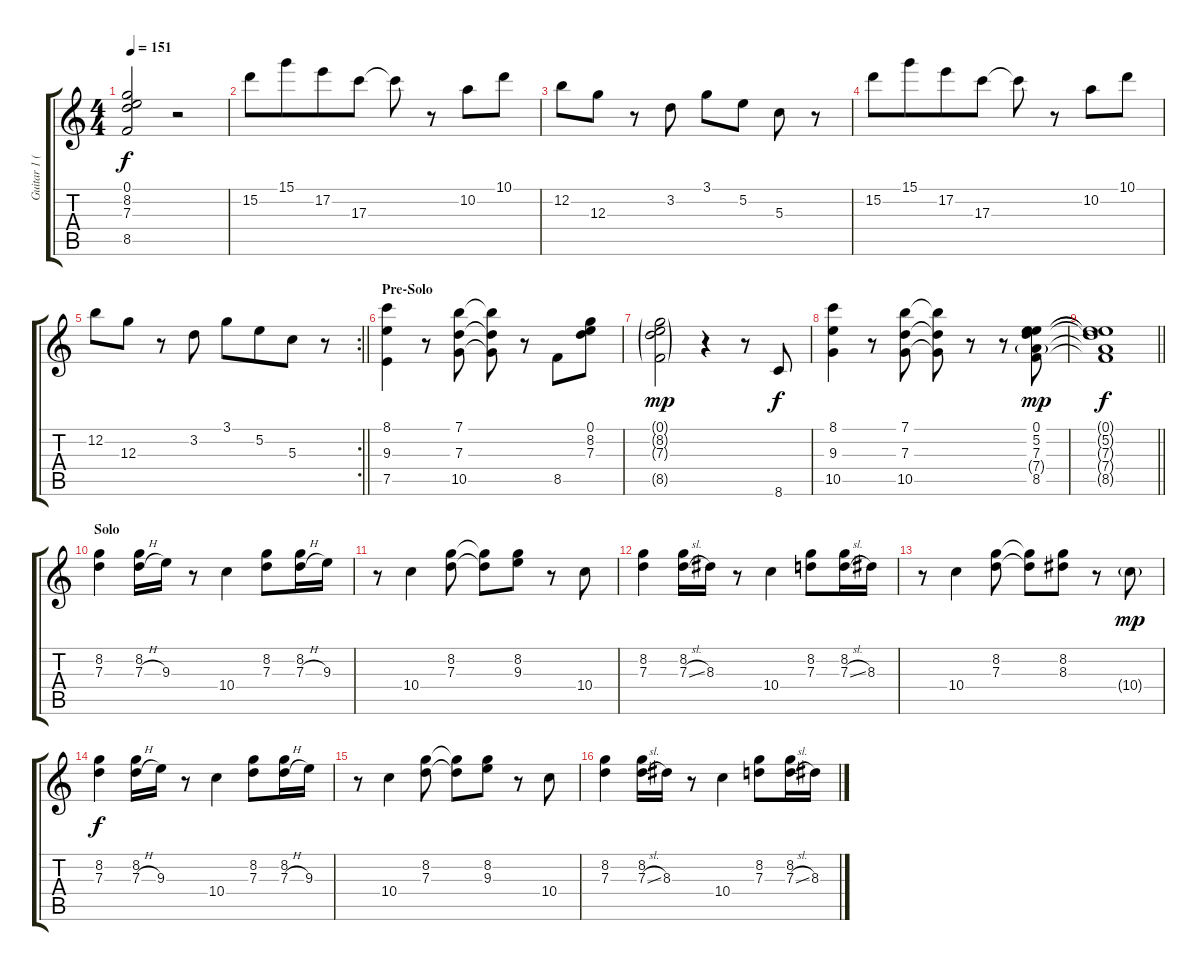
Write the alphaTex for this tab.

\track ("Guitar 1 (Delay/Echo)" "Guitar 1 (") {instrument electricguitarclean}
\staff {score tabs}
\tuning (E4 B3 G3 D3 A2 E2) {hide}
\ts (4 4)
\tempo 151
\clef g2
\ks c
(0.1{t} 8.2{t} 7.3{t} 8.5{t}).2{dy f beam Up} r.2 |
15.2.8 15.1.8{beam merge} 17.2.8 17.3.8 17.3{t}.8 r.8 10.2.8{beam merge} 10.1.8 |
12.2.8 12.3.8 r.8 3.2.8 3.1.8 5.2.8 5.3.8 r.8 |
15.2.8 15.1.8{beam merge} 17.2.8 17.3.8 17.3{t}.8 r.8 10.2.8 10.1.8 |
\rc 2
\barLineRight lightlight
12.2.8 12.3.8 r.8 3.2.8 3.1.8 5.2.8{beam merge} 5.3.8 r.8 |
\section ("" "Pre-Solo")
(8.1 9.3 7.5).4 r.8 (7.1 7.3 10.5).8 (7.1{t} 7.3{t} 10.5{t}).8 r.8 8.5.8 (0.1 8.2 7.3).8 |
(0.1{g} 8.2{g} 7.3{g} 8.5{g}).2{dy mp} r.4 r.8 8.6.8{dy f} |
(8.1 9.3 10.5).4 r.8 (7.1 7.3 10.5).8 (7.1{t} 7.3{t} 10.5{t}).8 r.8 r.8 (0.1 5.2 7.3 7.4{g} 8.5).8{dy mp} |
\barLineRight lightlight
(0.1{t} 5.2{t} 7.3{t} 7.4{t} 8.5{t}).1{dy f} |
\section ("" "Solo")
(8.2 7.3).4 (8.2 7.3{h}).16 9.3.16 r.8 10.4.4 (8.2 7.3).8 (8.2 7.3{h}).16 9.3.16 |
r.8 10.4.4 (8.2 7.3).8 (8.2{t} 7.3{t}).8 (8.2 9.3).8 r.8 10.4.8 |
(8.2 7.3).4 (8.2 7.3{sl}).16 8.3.16 r.8 10.4.4 (8.2 7.3).8 (8.2 7.3{sl}).16 8.3.16 |
r.8 10.4.4 (8.2 7.3).8 (8.2{t} 7.3{t}).8 (8.2 8.3).8 r.8 10.4{g}.8{dy mp} |
(8.2 7.3).4{dy f} (8.2 7.3{h}).16 9.3.16 r.8 10.4.4 (8.2 7.3).8 (8.2 7.3{h}).16 9.3.16 |
r.8 10.4.4 (8.2 7.3).8 (8.2{t} 7.3{t}).8 (8.2 9.3).8 r.8 10.4.8 |
(8.2 7.3).4 (8.2 7.3{sl}).16 8.3.16 r.8 10.4.4 (8.2 7.3).8 (8.2 7.3{sl}).16 8.3.16
